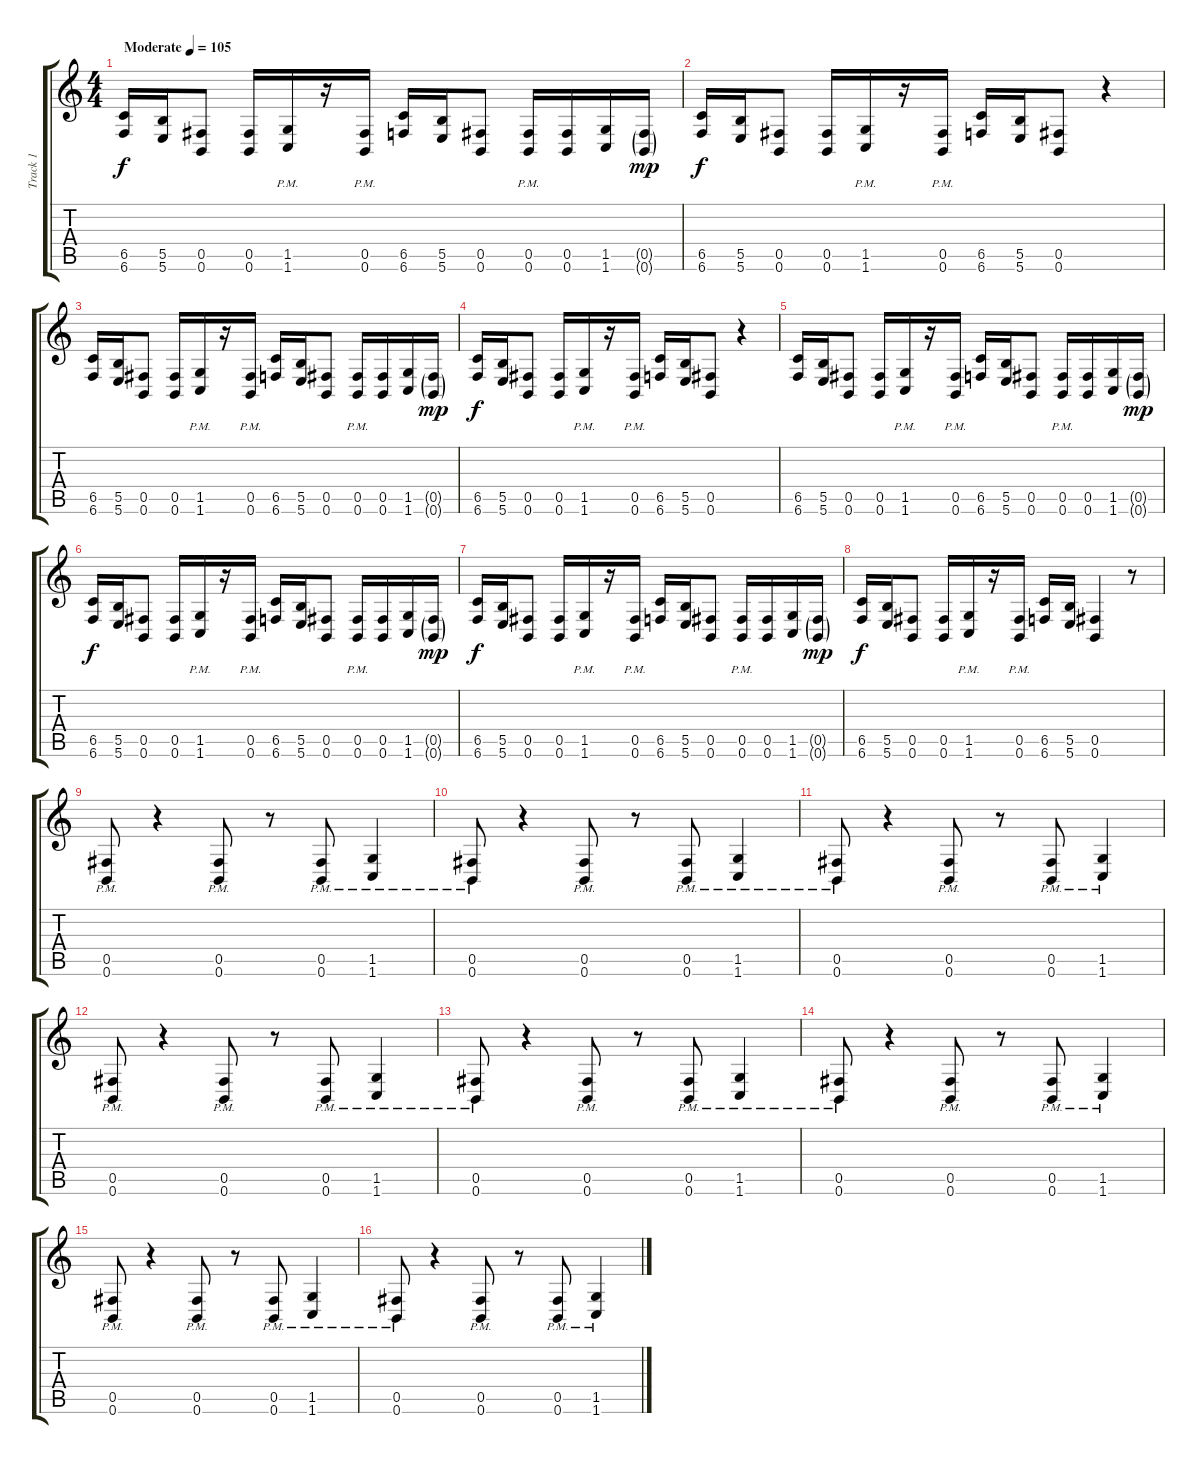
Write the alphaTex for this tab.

\track ("Track 1" "Track 1") {instrument distortionguitar}
\staff {score tabs}
\tuning (Db4 Ab3 E3 B2 Gb2 B1) {hide}
\ts (4 4)
\tempo (105 "Moderate")
\clef g2
\ks c
(6.5 6.6).16{dy f instrument distortionguitar} (5.5 5.6).16 (0.5 0.6).8 (0.5 0.6).16 (1.5{pm} 1.6).16 r.16 (0.5{pm} 0.6).16 (6.5 6.6).16 (5.5 5.6).16 (0.5 0.6).8 (0.5{pm} 0.6).16 (0.5 0.6).16 (1.5 1.6).16 (0.5{g} 0.6{g}).16{dy mp} |
(6.5 6.6).16{dy f} (5.5 5.6).16 (0.5 0.6).8 (0.5 0.6).16 (1.5{pm} 1.6).16 r.16 (0.5{pm} 0.6).16 (6.5 6.6).16 (5.5 5.6).16 (0.5 0.6).8 r.4 |
(6.5 6.6).16 (5.5 5.6).16 (0.5 0.6).8 (0.5 0.6).16 (1.5{pm} 1.6).16 r.16 (0.5{pm} 0.6).16 (6.5 6.6).16 (5.5 5.6).16 (0.5 0.6).8 (0.5{pm} 0.6).16 (0.5 0.6).16 (1.5 1.6).16 (0.5{g} 0.6{g}).16{dy mp} |
(6.5 6.6).16{dy f} (5.5 5.6).16 (0.5 0.6).8 (0.5 0.6).16 (1.5{pm} 1.6).16 r.16 (0.5{pm} 0.6).16 (6.5 6.6).16 (5.5 5.6).16 (0.5 0.6).8 r.4 |
(6.5 6.6).16 (5.5 5.6).16 (0.5 0.6).8 (0.5 0.6).16 (1.5{pm} 1.6).16 r.16 (0.5{pm} 0.6).16 (6.5 6.6).16 (5.5 5.6).16 (0.5 0.6).8 (0.5{pm} 0.6).16 (0.5 0.6).16 (1.5 1.6).16 (0.5{g} 0.6{g}).16{dy mp} |
(6.5 6.6).16{dy f} (5.5 5.6).16 (0.5 0.6).8 (0.5 0.6).16 (1.5{pm} 1.6).16 r.16 (0.5{pm} 0.6).16 (6.5 6.6).16 (5.5 5.6).16 (0.5 0.6).8 (0.5{pm} 0.6).16 (0.5 0.6).16 (1.5 1.6).16 (0.5{g} 0.6{g}).16{dy mp} |
(6.5 6.6).16{dy f} (5.5 5.6).16 (0.5 0.6).8 (0.5 0.6).16 (1.5{pm} 1.6).16 r.16 (0.5{pm} 0.6).16 (6.5 6.6).16 (5.5 5.6).16 (0.5 0.6).8 (0.5{pm} 0.6).16 (0.5 0.6).16 (1.5 1.6).16 (0.5{g} 0.6{g}).16{dy mp} |
(6.5 6.6).16{dy f} (5.5 5.6).16 (0.5 0.6).8 (0.5 0.6).16 (1.5{pm} 1.6).16 r.16 (0.5{pm} 0.6).16 (6.5 6.6).16 (5.5 5.6).16 (0.5 0.6).4 r.8 |
(0.5 0.6{pm}).8 r.4 (0.5 0.6{pm}).8 r.8 (0.5{pm} 0.6).8 (1.5{pm} 1.6).4 |
(0.5 0.6{pm}).8 r.4 (0.5 0.6{pm}).8 r.8 (0.5{pm} 0.6).8 (1.5{pm} 1.6).4 |
(0.5 0.6{pm}).8 r.4 (0.5 0.6{pm}).8 r.8 (0.5{pm} 0.6).8 (1.5{pm} 1.6).4 |
(0.5 0.6{pm}).8 r.4 (0.5 0.6{pm}).8 r.8 (0.5{pm} 0.6).8 (1.5{pm} 1.6).4 |
(0.5 0.6{pm}).8 r.4 (0.5 0.6{pm}).8 r.8 (0.5{pm} 0.6).8 (1.5{pm} 1.6).4 |
(0.5 0.6{pm}).8 r.4 (0.5 0.6{pm}).8 r.8 (0.5{pm} 0.6).8 (1.5{pm} 1.6).4 |
(0.5 0.6{pm}).8 r.4 (0.5 0.6{pm}).8 r.8 (0.5{pm} 0.6).8 (1.5{pm} 1.6).4 |
(0.5 0.6{pm}).8 r.4 (0.5 0.6{pm}).8 r.8 (0.5{pm} 0.6).8 (1.5{pm} 1.6).4
